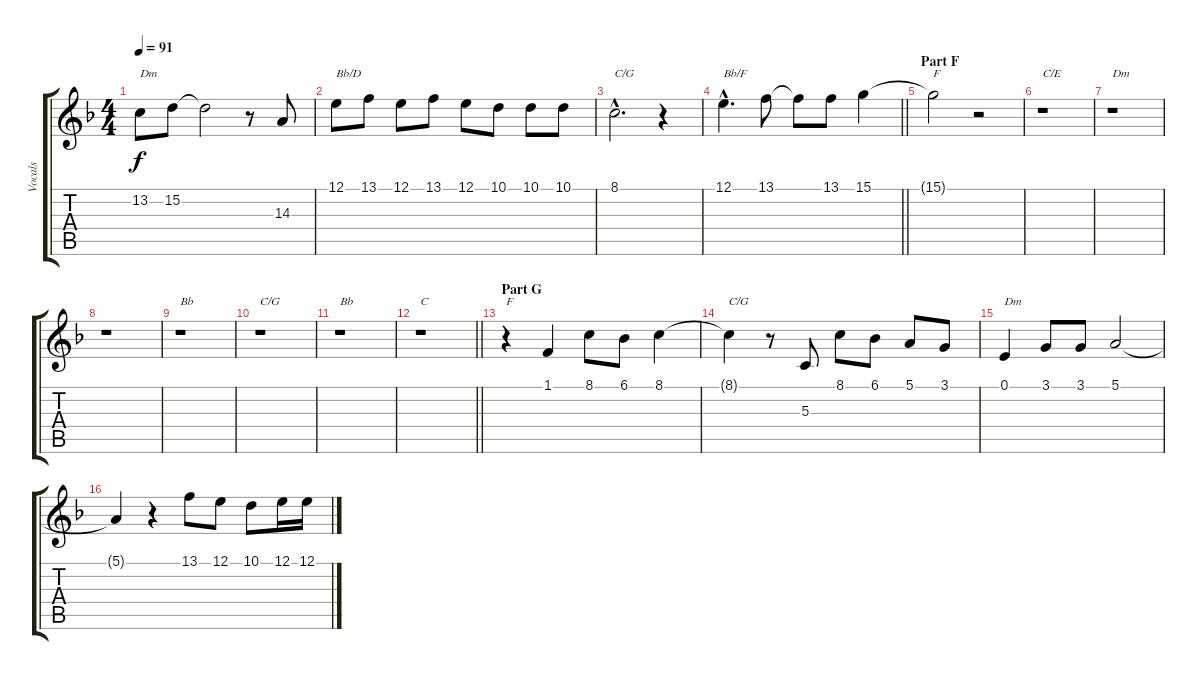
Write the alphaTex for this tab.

\track ("Vocals" "Vocals") {instrument trumpet}
\staff {score tabs}
\tuning (E4 B3 G3 D3 A2 E2) {hide}
\ts (4 4)
\tempo 91
\clef g2
\ks f
13.2.8{txt "Dm" dy f} 15.2.8 15.2{t}.2 r.8 14.3.8 |
12.1.8{txt "Bb/D"} 13.1.8 12.1.8 13.1.8 12.1.8 10.1.8 10.1.8 10.1.8 |
8.1{hac}.2{d txt "C/G"} r.4 |
\barLineRight lightlight
12.1{hac}.4{d txt "Bb/F"} 13.1.8 13.1{t}.8 13.1.8 15.1.4 |
\section ("" "Part F")
15.1{t}.2{txt "F"} r.2 |
r.1{txt "C/E"} |
r.1{txt "Dm"} |
r.1 |
r.1{txt "Bb"} |
r.1{txt "C/G"} |
r.1{txt "Bb"} |
\barLineRight lightlight
r.1{txt "C"} |
\section ("" "Part G")
r.4{txt "F"} 1.1.4 8.1.8 6.1.8 8.1.4 |
8.1{t}.4{txt "C/G"} r.8 5.3.8 8.1.8 6.1.8 5.1.8 3.1.8 |
0.1.4{txt "Dm"} 3.1.8 3.1.8 5.1.2 |
5.1{t}.4 r.4 13.1.8 12.1.8 10.1.8 12.1.16 12.1.16
